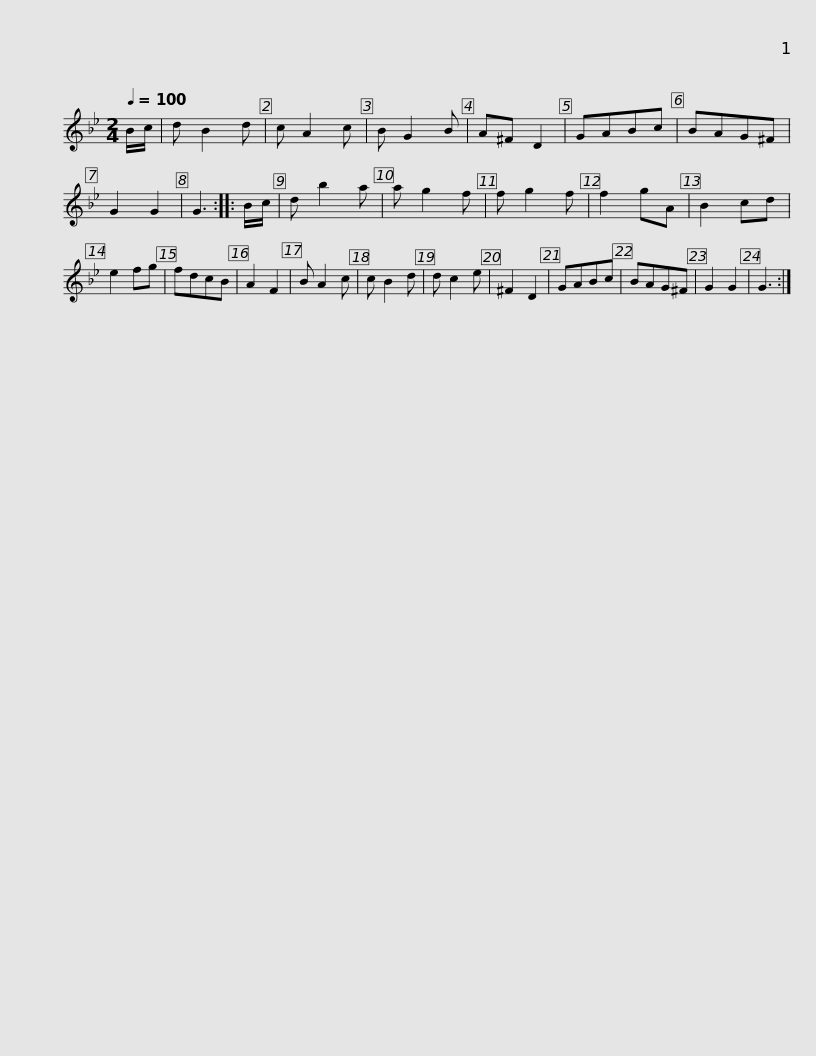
X:1
L:1/8
Q:1/4=100
M:2/4
I:linebreak $
K:Gmin
V:1 treble
V:1
 B/c/ | d B2 d | c A2 c | B G2 B | A^F D2 | %5
 GABc | BAG^F | G2 G2 | G3 :: B/c/ | %10
 d b2 a | a g2 f | f g2 f |$ f2 gA | B2 cd | %15
 e2 fg | fdcB | A2 F2 | B A2 c | c B2 d | %20
 d c2 e | ^F2 D2 | GABc | BAG^F | G2 G2 | %25
 G3 :| %26
